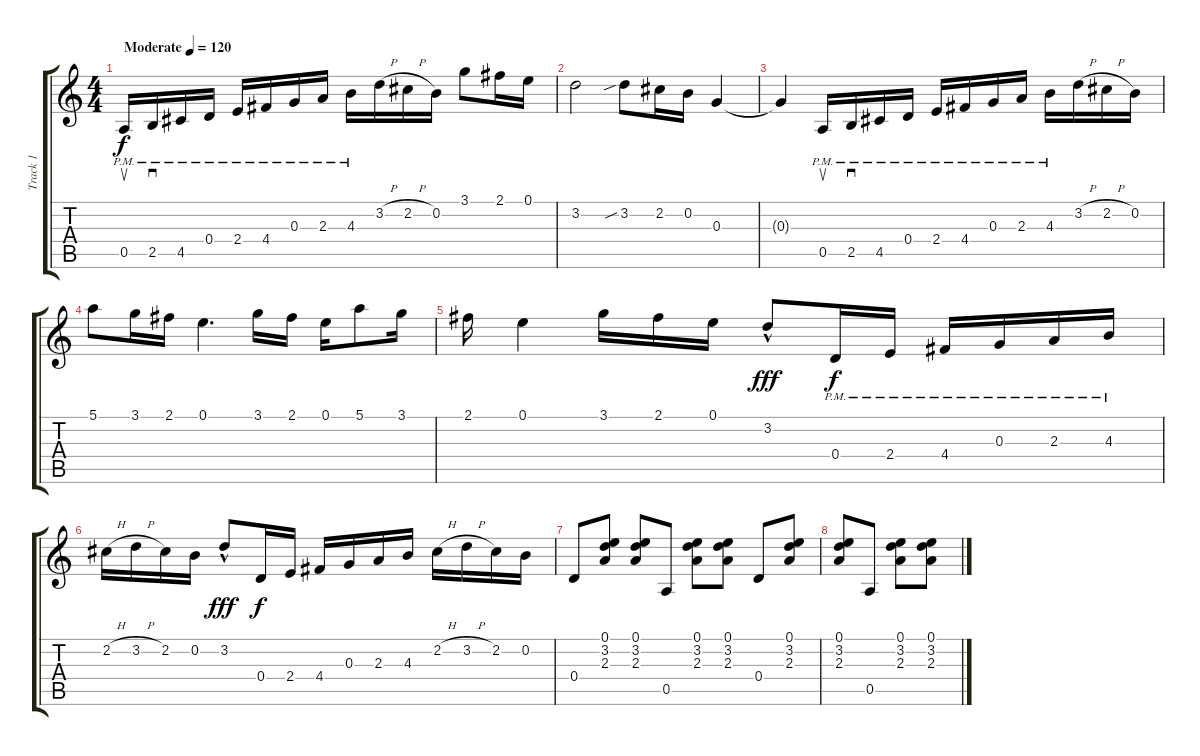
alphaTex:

\track ("Track 1" "Track 1") {instrument acousticguitarsteel}
\staff {score tabs}
\tuning (E4 B3 G3 D3 A2 E2) {hide}
\ts (4 4)
\tempo (120 "Moderate")
\clef g2
\ks c
0.5{pm}.16{su dy f instrument acousticguitarsteel} 2.5{pm}.16{sd} 4.5{pm}.16 0.4{pm}.16 2.4{pm}.16 4.4{pm}.16 0.3{pm}.16 2.3{pm}.16 4.3{pm}.16 3.2{h}.16 2.2{h}.16 0.2.16 3.1.8 2.1.16 0.1.16 |
3.2.2 3.2{sib}.8 2.2.16 0.2.16 0.3.4 |
0.3{t}.4 0.5{pm}.16{su} 2.5{pm}.16{sd} 4.5{pm}.16 0.4{pm}.16 2.4{pm}.16 4.4{pm}.16 0.3{pm}.16 2.3{pm}.16 4.3{pm}.16 3.2{h}.16 2.2{h}.16 0.2.16 |
5.1.8 3.1.16 2.1.16 0.1.4{d} 3.1.16 2.1.16 0.1.16 5.1.8 3.1.16 |
2.1.16 0.1.4 3.1.16 2.1.16 0.1.16 3.2{hac}.8{dy fff} 0.4{pm}.16{dy f} 2.4{pm}.16 4.4{pm}.16 0.3{pm}.16 2.3{pm}.16 4.3{pm}.16 |
2.2{h}.16 3.2{h}.16 2.2.16 0.2.16 3.2{hac}.8{dy fff} 0.4.16{dy f} 2.4.16 4.4.16 0.3.16 2.3.16 4.3.16 2.2{h}.16 3.2{h}.16 2.2.16 0.2.16 |
0.4.8 (0.1 3.2 2.3).8 (0.1 3.2 2.3).8 0.5.8 (0.1 3.2 2.3).8 (0.1 3.2 2.3).8 0.4.8 (0.1 3.2 2.3).8 |
(0.1 3.2 2.3).8 0.5.8 (0.1 3.2 2.3).8 (0.1 3.2 2.3).8
